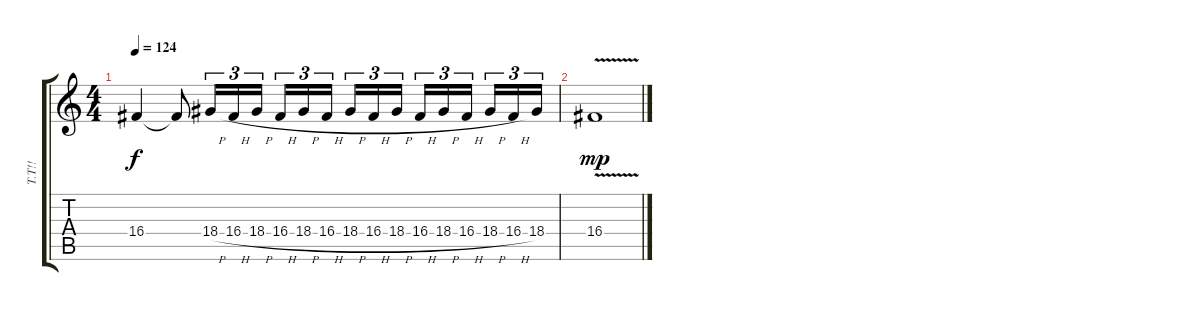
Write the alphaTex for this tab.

\track ("T.T!!" "T.T!!") {mute instrument piccolo}
\staff {score tabs}
\tuning (E4 B3 G3 D3 A2 E2) {hide}
\ts (4 4)
\tempo 124
\clef g2
\ks c
16.4.4{dy f} 16.4{t}.8 18.4{h}.16{tu (3 2)} 16.4{h}.16{tu (3 2)} 18.4{h}.16{tu (3 2)} 16.4{h}.16{tu (3 2)} 18.4{h}.16{tu (3 2)} 16.4{h}.16{tu (3 2) beam splitsecondary} 18.4{h}.16{tu (3 2)} 16.4{h}.16{tu (3 2)} 18.4{h}.16{tu (3 2)} 16.4{h}.16{tu (3 2)} 18.4{h}.16{tu (3 2)} 16.4{h}.16{tu (3 2) beam splitsecondary} 18.4{h}.16{tu (3 2)} 16.4{h}.16{tu (3 2)} 18.4.16{tu (3 2)} |
16.4{v}.1{dy mp}
